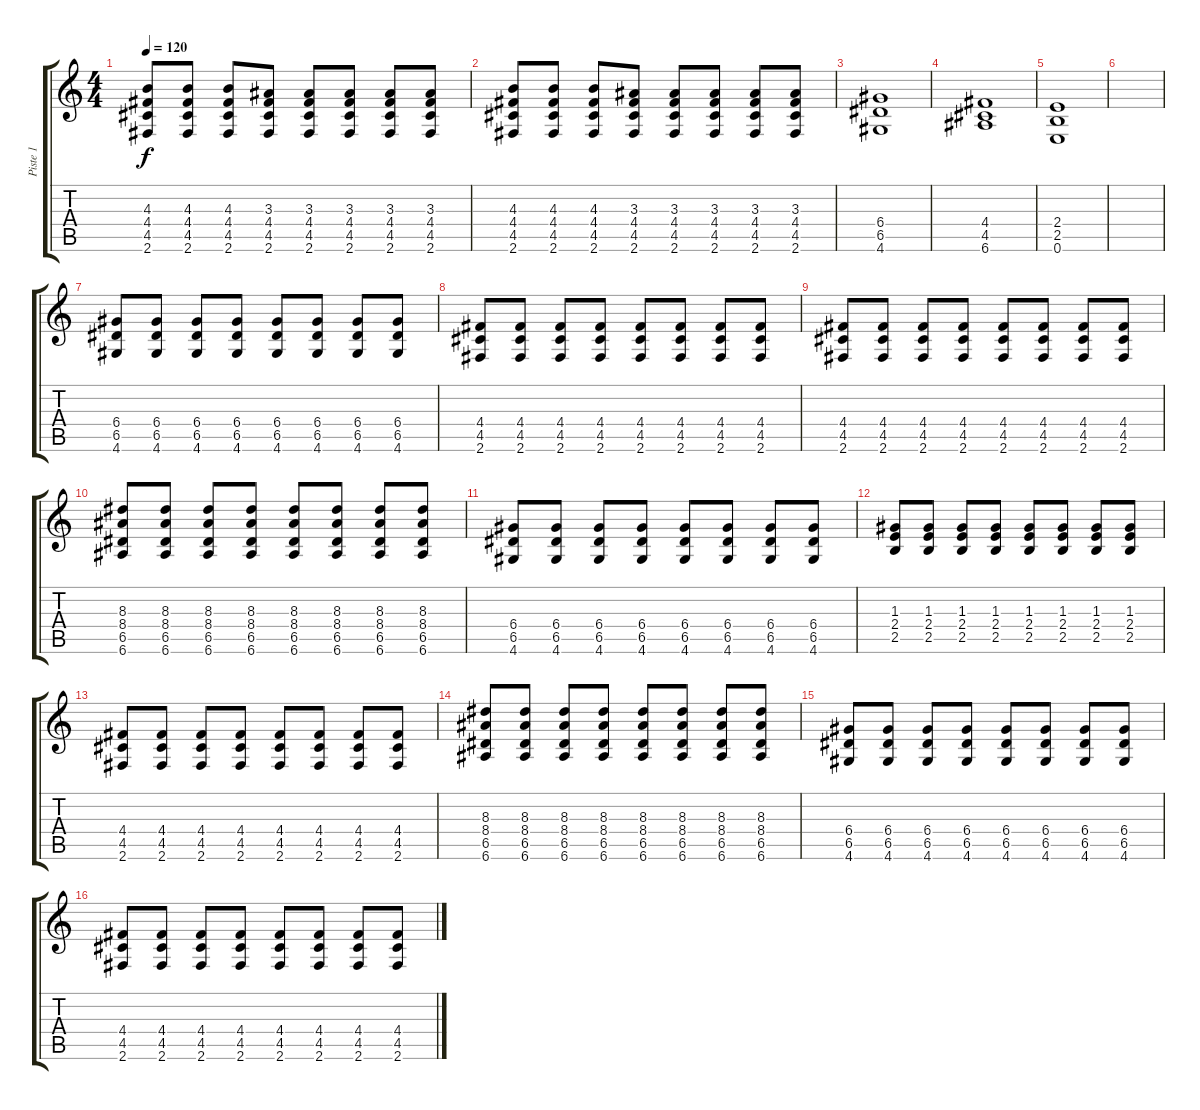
\track ("Piste 1" "Piste 1") {instrument acousticguitarsteel}
\staff {score tabs}
\tuning (E4 B3 G3 D3 A2 E2) {hide}
\ts (4 4)
\tempo 120
\clef g2
\ks c
(4.3 4.4 4.5 2.6).8{dy f} (4.3 4.4 4.5 2.6).8 (4.3 4.4 4.5 2.6).8 (3.3 4.4 4.5 2.6).8 (3.3 4.4 4.5 2.6).8 (3.3 4.4 4.5 2.6).8 (3.3 4.4 4.5 2.6).8 (3.3 4.4 4.5 2.6).8 |
(4.3 4.4 4.5 2.6).8 (4.3 4.4 4.5 2.6).8 (4.3 4.4 4.5 2.6).8 (3.3 4.4 4.5 2.6).8 (3.3 4.4 4.5 2.6).8 (3.3 4.4 4.5 2.6).8 (3.3 4.4 4.5 2.6).8 (3.3 4.4 4.5 2.6).8 |
(6.4 6.5 4.6).1{instrument acousticguitarsteel} |
(4.4 4.5 6.6).1 |
(2.4 2.5 0.6).1 |
|
(6.4 6.5 4.6).8 (6.4 6.5 4.6).8 (6.4 6.5 4.6).8 (6.4 6.5 4.6).8 (6.4 6.5 4.6).8 (6.4 6.5 4.6).8 (6.4 6.5 4.6).8 (6.4 6.5 4.6).8 |
(4.4 4.5 2.6).8 (4.4 4.5 2.6).8 (4.4 4.5 2.6).8 (4.4 4.5 2.6).8 (4.4 4.5 2.6).8 (4.4 4.5 2.6).8 (4.4 4.5 2.6).8 (4.4 4.5 2.6).8 |
(4.4 4.5 2.6).8 (4.4 4.5 2.6).8 (4.4 4.5 2.6).8 (4.4 4.5 2.6).8 (4.4 4.5 2.6).8 (4.4 4.5 2.6).8 (4.4 4.5 2.6).8 (4.4 4.5 2.6).8 |
(8.3 8.4 6.5 6.6).8 (8.3 8.4 6.5 6.6).8 (8.3 8.4 6.5 6.6).8 (8.3 8.4 6.5 6.6).8 (8.3 8.4 6.5 6.6).8 (8.3 8.4 6.5 6.6).8 (8.3 8.4 6.5 6.6).8 (8.3 8.4 6.5 6.6).8 |
(6.4 6.5 4.6).8 (6.4 6.5 4.6).8 (6.4 6.5 4.6).8 (6.4 6.5 4.6).8 (6.4 6.5 4.6).8 (6.4 6.5 4.6).8 (6.4 6.5 4.6).8 (6.4 6.5 4.6).8 |
(1.3 2.4 2.5).8 (1.3 2.4 2.5).8 (1.3 2.4 2.5).8 (1.3 2.4 2.5).8 (1.3 2.4 2.5).8 (1.3 2.4 2.5).8 (1.3 2.4 2.5).8 (1.3 2.4 2.5).8 |
(4.4 4.5 2.6).8 (4.4 4.5 2.6).8 (4.4 4.5 2.6).8 (4.4 4.5 2.6).8 (4.4 4.5 2.6).8 (4.4 4.5 2.6).8 (4.4 4.5 2.6).8 (4.4 4.5 2.6).8 |
(8.3 8.4 6.5 6.6).8 (8.3 8.4 6.5 6.6).8 (8.3 8.4 6.5 6.6).8 (8.3 8.4 6.5 6.6).8 (8.3 8.4 6.5 6.6).8 (8.3 8.4 6.5 6.6).8 (8.3 8.4 6.5 6.6).8 (8.3 8.4 6.5 6.6).8 |
(6.4 6.5 4.6).8 (6.4 6.5 4.6).8 (6.4 6.5 4.6).8 (6.4 6.5 4.6).8 (6.4 6.5 4.6).8 (6.4 6.5 4.6).8 (6.4 6.5 4.6).8 (6.4 6.5 4.6).8 |
(4.4 4.5 2.6).8 (4.4 4.5 2.6).8 (4.4 4.5 2.6).8 (4.4 4.5 2.6).8 (4.4 4.5 2.6).8 (4.4 4.5 2.6).8 (4.4 4.5 2.6).8 (4.4 4.5 2.6).8
